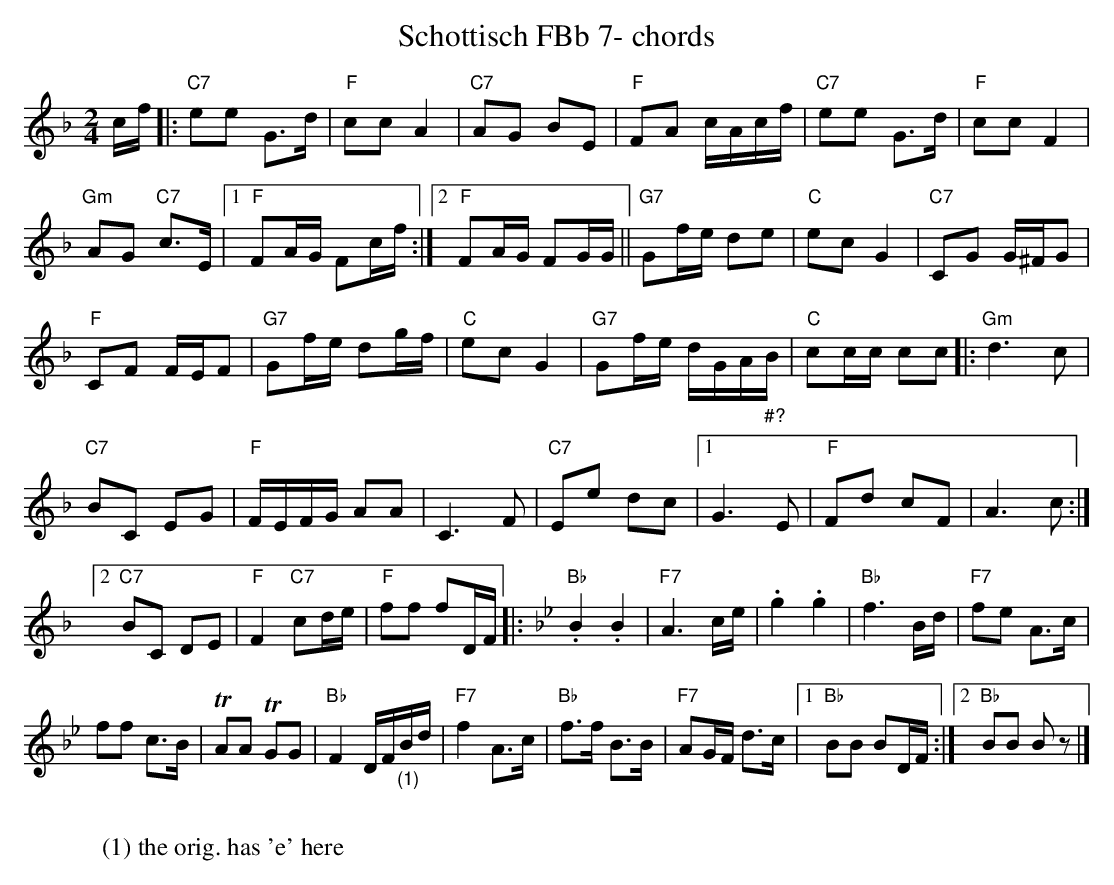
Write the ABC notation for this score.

X:1
T:Schottisch FBb 7- chords
M:2/4
L:1/16
K:Fmaj%%MIDI gchordon
cf |: "C7"e2e2 G3d | "F"c2c2A4 | "C7"A2G2 B2E2 | "F"F2A2 cAcf | "C7"e2e2 G3d | "F"c2c2F4 |
"Gm"A2G2 "C7"c3E |1 "F"F2AG F2cf :|2 "F"F2AG F2GG || "G7"G2fe d2e2 | "C"e2c2G4 | "C7"C2G2 G^FG2 |
"F"C2F2 FEF2 | "G7"G2fe d2gf | "C"e2c2G4 | "G7"G2fe dGA"_#?"B | "C"c2cc c2c2 |: "Gm"d6c2 |
"C7"B2C2 E2G2 | "F"FEFG A2A2 | C6F2 | "C7"E2e2 d2c2 |1 G6E2 | "F"F2d2 c2F2 | A6c2 :|2
"C7"B2C2 D2E2 | "F"F4 "C7"c2de | "F"f2f2 f2DF |: [K:Bbmaj] "Bb".B4.B4 | "F7"A6ce | .g4.g4 | "Bb"f6Bd | "F7"f2e2 A3c |
f2f2 c3B | TA2A2 TG2G2 | "Bb"F4 DF"_(1)"Bd | "F7"f4 A3c | "Bb"f3f B3B | "F7"A2GF d3c |1 "Bb"B2B2 B2DF :|2 "Bb"B2B2 B2z2 |]
W:
W:(1) the orig. has 'e' here
